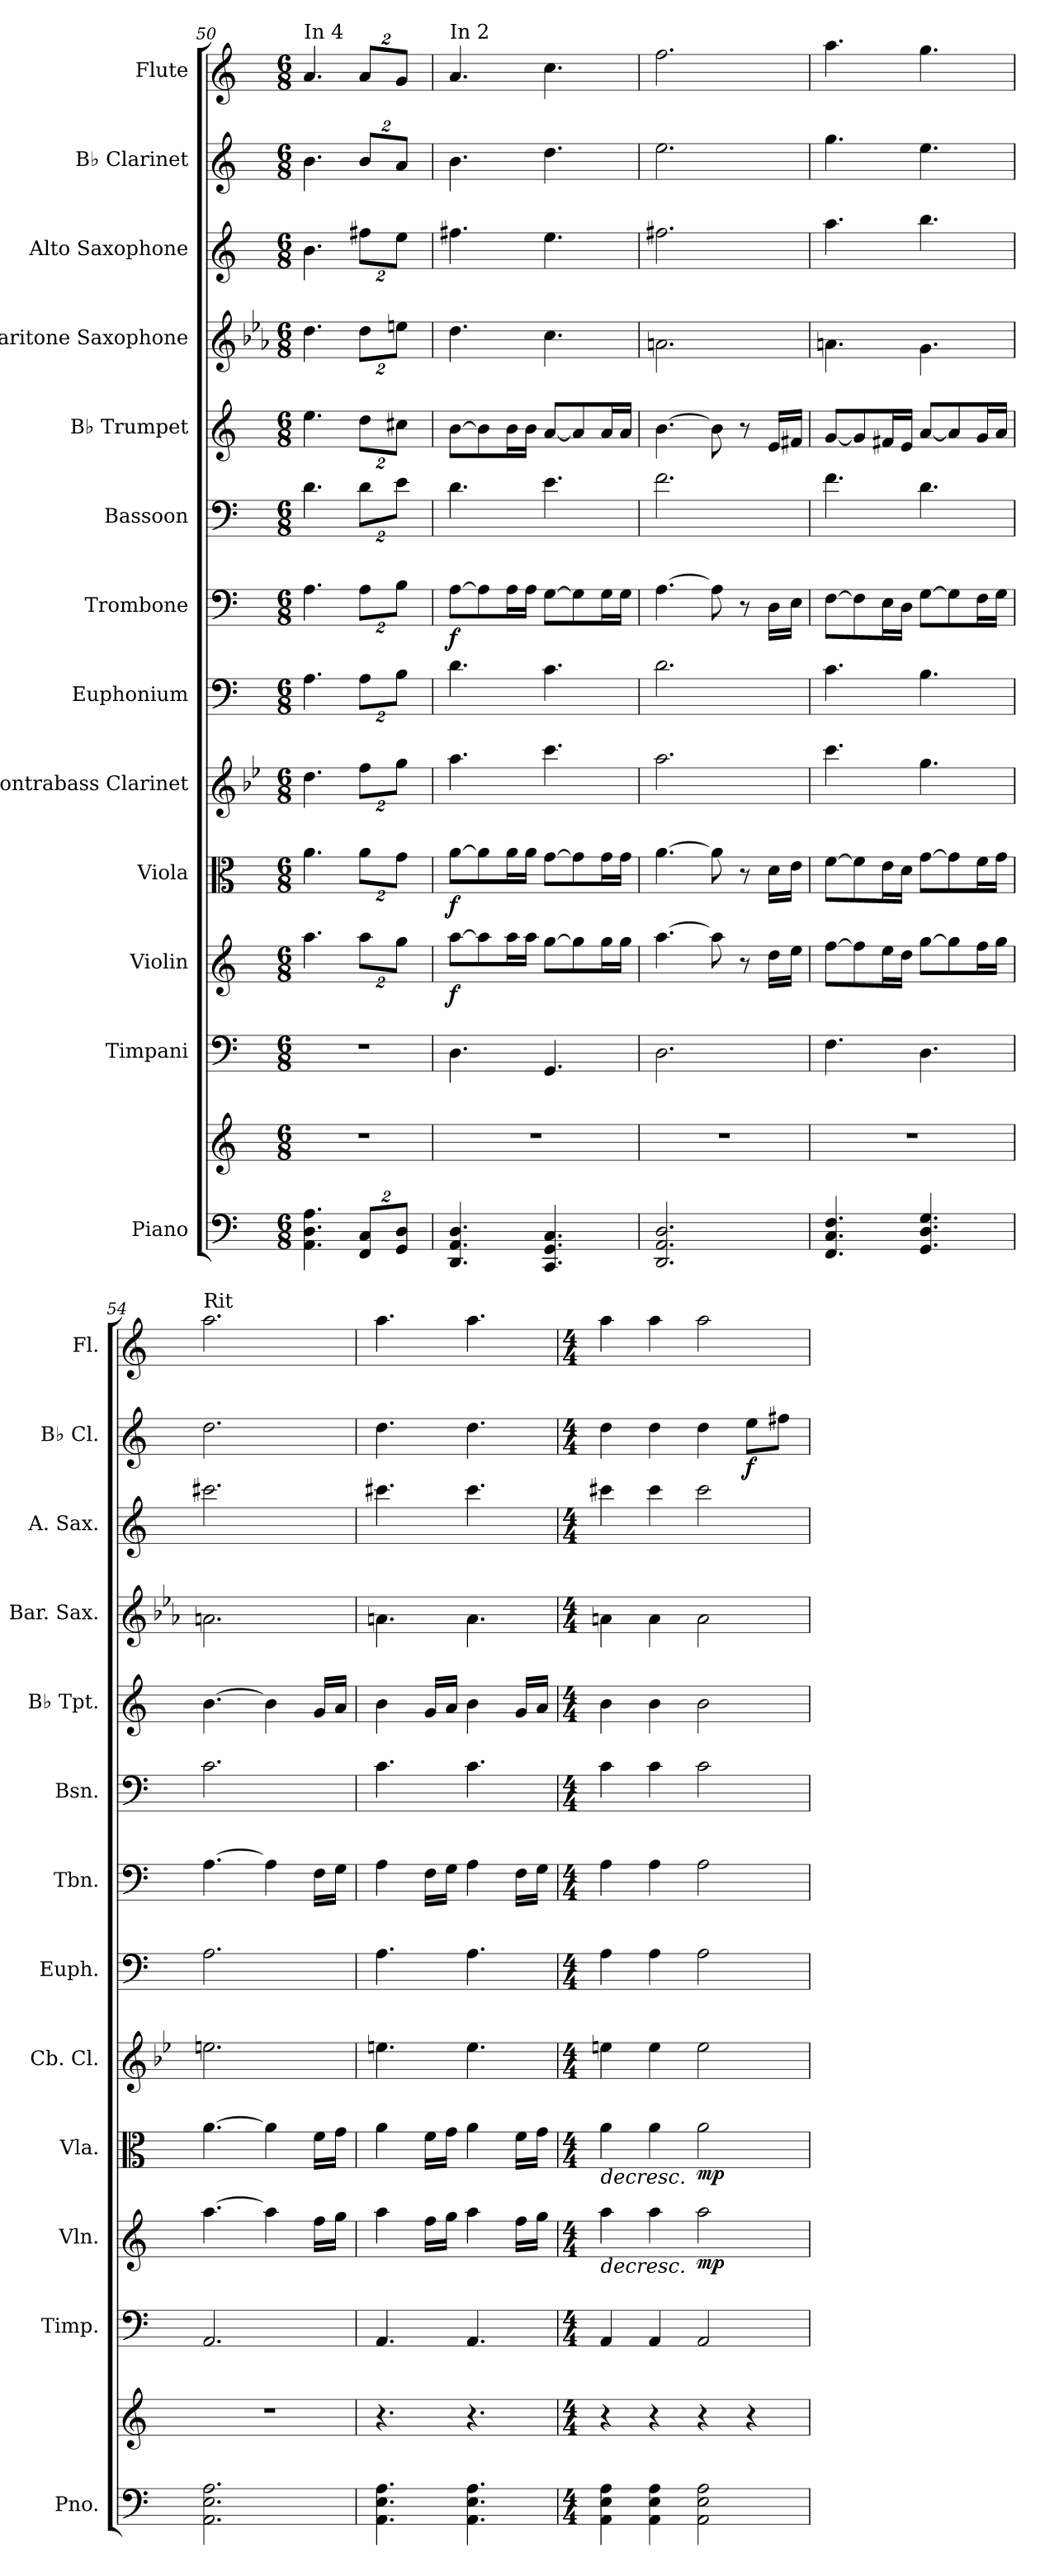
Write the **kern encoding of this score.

**kern	**kern	**kern	**kern	**dynam	**kern	**dynam	**kern	**kern	**kern	**dynam	**kern	**kern	**kern	**kern	**kern	**dynam	**kern
*part13	*part13	*part12	*part11	*part11	*part10	*part10	*part9	*part8	*part7	*part7	*part6	*part5	*part4	*part3	*part2	*part2	*part1
*staff14	*staff13	*staff12	*staff11	*staff11	*staff10	*staff10	*staff9	*staff8	*staff7	*staff7	*staff6	*staff5	*staff4	*staff3	*staff2	*staff2	*staff1
*I"Piano	*	*I"Timpani	*I"Violin	*	*I"Viola	*	*I"Contrabass Clarinet	*I"Euphonium	*I"Trombone	*	*I"Bassoon	*I"B♭ Trumpet	*I"Baritone Saxophone	*I"Alto Saxophone	*I"B♭ Clarinet	*	*I"Flute
*I'Pno.	*	*I'Timp.	*I'Vln.	*	*I'Vla.	*	*I'Cb. Cl.	*I'Euph.	*I'Tbn.	*	*I'Bsn.	*I'B♭ Tpt.	*I'Bar. Sax.	*I'A. Sax.	*I'B♭ Cl.	*	*I'Fl.
*clefF4	*clefG2	*clefF4	*clefG2	*	*clefC3	*	*clefG2	*clefF4	*clefF4	*	*clefF4	*clefG2	*clefG2	*clefG2	*clefG2	*	*clefG2
*	*	*	*	*	*	*	*ITrd15c26	*	*	*	*	*ITrd1c2	*ITrd12c21	*ITrd5c9	*ITrd1c2	*	*
*k[]	*k[]	*k[]	*k[]	*	*k[]	*	*k[b-e-]	*k[]	*k[]	*	*k[]	*k[b-e-]	*k[b-e-a-]	*k[b-e-a-]	*k[b-e-]	*	*k[]
*M6/8	*M6/8	*M6/8	*M6/8	*	*M6/8	*	*M6/8	*M6/8	*M6/8	*	*M6/8	*M6/8	*M6/8	*M6/8	*M6/8	*	*M6/8
=50	=50	=50	=50	=50	=50	=50	=50	=50	=50	=50	=50	=50	=50	=50	=50	=50	=50
!	!	!	!	!	!	!	!	!	!	!	!	!	!	!	!	!	!LO:TX:a:t=In 4
4.AA\ 4.D\ 4.A\	2.r	2.r	4.aa\	.	4.a\	.	4.D\	4.A\	4.A\	.	4.d\	4.dd\	4.d\	4.d\	4.a\	.	4.a/
*Xbrackettup	*	*	*Xbrackettup	*	*Xbrackettup	*	*Xbrackettup	*Xbrackettup	*Xbrackettup	*	*Xbrackettup	*Xbrackettup	*Xbrackettup	*Xbrackettup	*Xbrackettup	*	*Xbrackettup
16%3FF/ 16%3C/L	.	.	16%3aa\L	.	16%3a\L	.	16%3F\L	16%3A\L	16%3A\L	.	16%3d\L	16%3cc\L	16%3d\L	16%3an\L	16%3a/L	.	16%3a/L
16%3GG/ 16%3D/J	.	.	16%3gg\J	.	16%3g\J	.	16%3G\J	16%3B\J	16%3B\J	.	16%3e\J	16%3bn\J	16%3en\J	16%3g\J	16%3g/J	.	16%3g/J
=51	=51	=51	=51	=51	=51	=51	=51	=51	=51	=51	=51	=51	=51	=51	=51	=51	=51
!	!	!	!	!	!	!	!	!	!	!	!	!	!	!	!	!	!LO:TX:a:t=In 2
!	!	!	!	!LO:DY:b	!	!LO:DY:b	!	!	!	!LO:DY:b	!	!	!	!	!	!	!
4.DD/ 4.AA/ 4.D/	2.r	4.D\	[8aa\L	f	[8a\L	f	4.A\	4.d\	[8A\L	f	4.d\	[8a\L	4.d\	4.an\	4.a\	.	4.a/
.	.	.	8aa\]	.	8a\]	.	.	.	8A\]	.	.	8a\]	.	.	.	.	.
.	.	.	16aa\L	.	16a\L	.	.	.	16A\L	.	.	16a\L	.	.	.	.	.
.	.	.	16aa\JJ	.	16a\JJ	.	.	.	16A\JJ	.	.	16a\JJ	.	.	.	.	.
4.CC/ 4.GG/ 4.C/	.	4.GG/	[8gg\L	.	[8g\L	.	4.c\	4.c\	[8G\L	.	4.e\	[8g/L	4.c\	4.g\	4.cc\	.	4.cc\
.	.	.	8gg\]	.	8g\]	.	.	.	8G\]	.	.	8g/]	.	.	.	.	.
.	.	.	16gg\L	.	16g\L	.	.	.	16G\L	.	.	16g/L	.	.	.	.	.
.	.	.	16gg\JJ	.	16g\JJ	.	.	.	16G\JJ	.	.	16g/JJ	.	.	.	.	.
=52	=52	=52	=52	=52	=52	=52	=52	=52	=52	=52	=52	=52	=52	=52	=52	=52	=52
2.DD/ 2.AA/ 2.D/	2.r	2.D\	[4.aa\	.	[4.a\	.	2.A\	2.d\	[4.A\	.	2.f\	[4.a\	2.An\	2.an\	2.dd\	.	2.ff\
.	.	.	8aa\]	.	8a\]	.	.	.	8A\]	.	.	8a\]	.	.	.	.	.
.	.	.	8r	.	8r	.	.	.	8r	.	.	8r	.	.	.	.	.
.	.	.	16dd\LL	.	16d\LL	.	.	.	16D\LL	.	.	16d/LL	.	.	.	.	.
.	.	.	16ee\JJ	.	16e\JJ	.	.	.	16E\JJ	.	.	16en/JJ	.	.	.	.	.
!!LO:PB:g=z
=53	=53	=53	=53	=53	=53	=53	=53	=53	=53	=53	=53	=53	=53	=53	=53	=53	=53
4.FF/ 4.C/ 4.F/	2.r	4.F\	[8ff\L	.	[8f\L	.	4.c\	4.c\	[8F\L	.	4.f\	[8f/L	4.An\	4.cc\	4.ff\	.	4.aa\
.	.	.	8ff\]	.	8f\]	.	.	.	8F\]	.	.	8f/]	.	.	.	.	.
.	.	.	16ee\L	.	16e\L	.	.	.	16E\L	.	.	16en/L	.	.	.	.	.
.	.	.	16dd\JJ	.	16d\JJ	.	.	.	16D\JJ	.	.	16d/JJ	.	.	.	.	.
4.GG/ 4.D/ 4.G/	.	4.D\	[8gg\L	.	[8g\L	.	4.G\	4.B\	[8G\L	.	4.d\	[8g/L	4.G\	4.dd\	4.dd\	.	4.gg\
.	.	.	8gg\]	.	8g\]	.	.	.	8G\]	.	.	8g/]	.	.	.	.	.
.	.	.	16ff\L	.	16f\L	.	.	.	16F\L	.	.	16f/L	.	.	.	.	.
.	.	.	16gg\JJ	.	16g\JJ	.	.	.	16G\JJ	.	.	16g/JJ	.	.	.	.	.
=54	=54	=54	=54	=54	=54	=54	=54	=54	=54	=54	=54	=54	=54	=54	=54	=54	=54
!	!	!	!	!	!	!	!	!	!	!	!	!	!	!	!	!	!LO:TX:a:t=Rit
2.AA\ 2.E\ 2.A\	2.r	2.AA/	[4.aa\	.	[4.a\	.	2.En\	2.A\	[4.A\	.	2.c\	[4.a\	2.An\	2.een\	2.cc\	.	2.aa\
.	.	.	4aa\]	.	4a\]	.	.	.	4A\]	.	.	4a\]	.	.	.	.	.
.	.	.	16ff\LL	.	16f\LL	.	.	.	16F\LL	.	.	16f/LL	.	.	.	.	.
.	.	.	16gg\JJ	.	16g\JJ	.	.	.	16G\JJ	.	.	16g/JJ	.	.	.	.	.
=55	=55	=55	=55	=55	=55	=55	=55	=55	=55	=55	=55	=55	=55	=55	=55	=55	=55
4.AA\ 4.E\ 4.A\	4.r	4.AA/	4aa\	.	4a\	.	4.En\	4.A\	4A\	.	4.c\	4a\	4.An\	4.een\	4.cc\	.	4.aa\
.	.	.	16ff\LL	.	16f\LL	.	.	.	16F\LL	.	.	16f/LL	.	.	.	.	.
.	.	.	16gg\JJ	.	16g\JJ	.	.	.	16G\JJ	.	.	16g/JJ	.	.	.	.	.
4.AA\ 4.E\ 4.A\	4.r	4.AA/	4aa\	.	4a\	.	4.E\	4.A\	4A\	.	4.c\	4a\	4.A\	4.ee\	4.cc\	.	4.aa\
.	.	.	16ff\LL	.	16f\LL	.	.	.	16F\LL	.	.	16f/LL	.	.	.	.	.
.	.	.	16gg\JJ	.	16g\JJ	.	.	.	16G\JJ	.	.	16g/JJ	.	.	.	.	.
=56	=56	=56	=56	=56	=56	=56	=56	=56	=56	=56	=56	=56	=56	=56	=56	=56	=56
*M4/4	*M4/4	*M4/4	*M4/4	*	*M4/4	*	*M4/4	*M4/4	*M4/4	*	*M4/4	*M4/4	*M4/4	*M4/4	*M4/4	*	*M4/4
*	*	*	*	*	*	*	*	*	*	*	*	*	*	*	*	*	*MM95
!	!	!	!	!LO:HP:b	!	!LO:HP:b	!	!	!	!	!	!	!	!	!	!	!
4AA\ 4E\ 4A\	4r	4AA/	4aa\	>	4a\	>	4En\	4A\	4A\	.	4c\	4a\	4An\	4een\	4cc\	.	4aa\
4AA\ 4E\ 4A\	4r	4AA/	4aa\	.	4a\	.	4E\	4A\	4A\	.	4c\	4a\	4A\	4ee\	4cc\	.	4aa\
!	!	!	!	!LO:DY:b	!	!LO:DY:b	!	!	!	!	!	!	!	!	!	!	!
2AA\ 2E\ 2A\	4r	2AA/	2aa\	mp	2a\	mp	2E\	2A\	2A\	.	2c\	2a\	2A\	2ee\	4cc\	.	2aa\
!	!	!	!	!	!	!	!	!	!	!	!	!	!	!	!	!LO:DY:b	!
.	4r	.	.	.	.	.	.	.	.	.	.	.	.	.	8dd\L	f	.
.	.	.	.	.	.	.	.	.	.	.	.	.	.	.	8een\J	.	.
.	.	.	.	]	.	]	.	.	.	.	.	.	.	.	.	.	.
=	=	=	=	=	=	=	=	=	=	=	=	=	=	=	=	=	=
*-	*-	*-	*-	*-	*-	*-	*-	*-	*-	*-	*-	*-	*-	*-	*-	*-	*-
